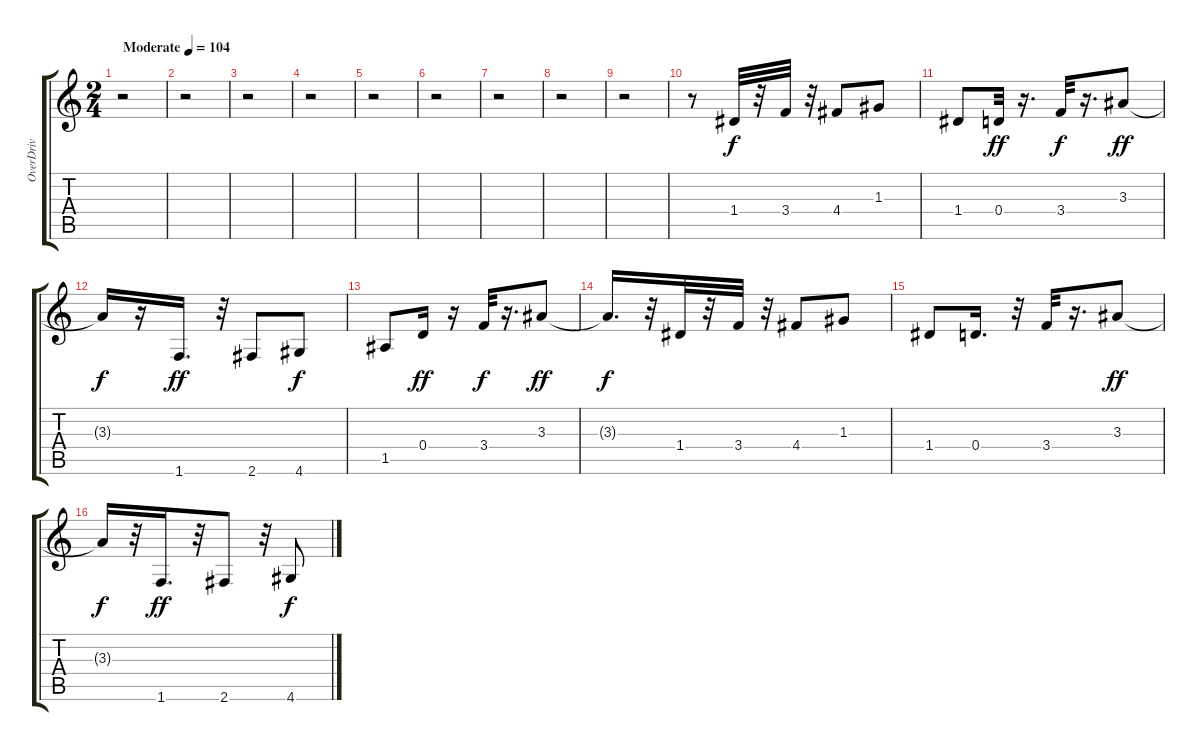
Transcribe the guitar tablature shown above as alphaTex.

\track ("OverDriv" "OverDriv") {instrument overdrivenguitar}
\staff {score tabs}
\tuning (E4 B3 G3 D3 A2 E2) {hide}
\ts (2 4)
\tempo (104 "Moderate")
\clef g2
\ks c
r.2{dy f instrument overdrivenguitar} |
r.2 |
r.2 |
r.2 |
r.2 |
r.2 |
r.2 |
r.2 |
r.2 |
r.8 1.4.32 r.32 3.4.32 r.32 4.4.8 1.3.8 |
1.4.8 0.4.32{dy ff} r.16{d} 3.4.32{dy f} r.16{d} 3.3.8{dy ff} |
3.3{t}.16{dy f} r.16 1.6.16{d dy ff} r.32 2.6.8 4.6.8{dy f} |
1.5.8 0.4.16{dy ff} r.16 3.4.32{dy f} r.16{d} 3.3.8{dy ff} |
3.3{t}.16{d dy f} r.32 1.4.32 r.32 3.4.32 r.32 4.4.8 1.3.8 |
1.4.8 0.4.16{d} r.32 3.4.32 r.16{d} 3.3.8{dy ff} |
3.3{t}.16{dy f} r.32 1.6.16{d dy ff} r.32 2.6.8 r.32 4.6.8{dy f}
